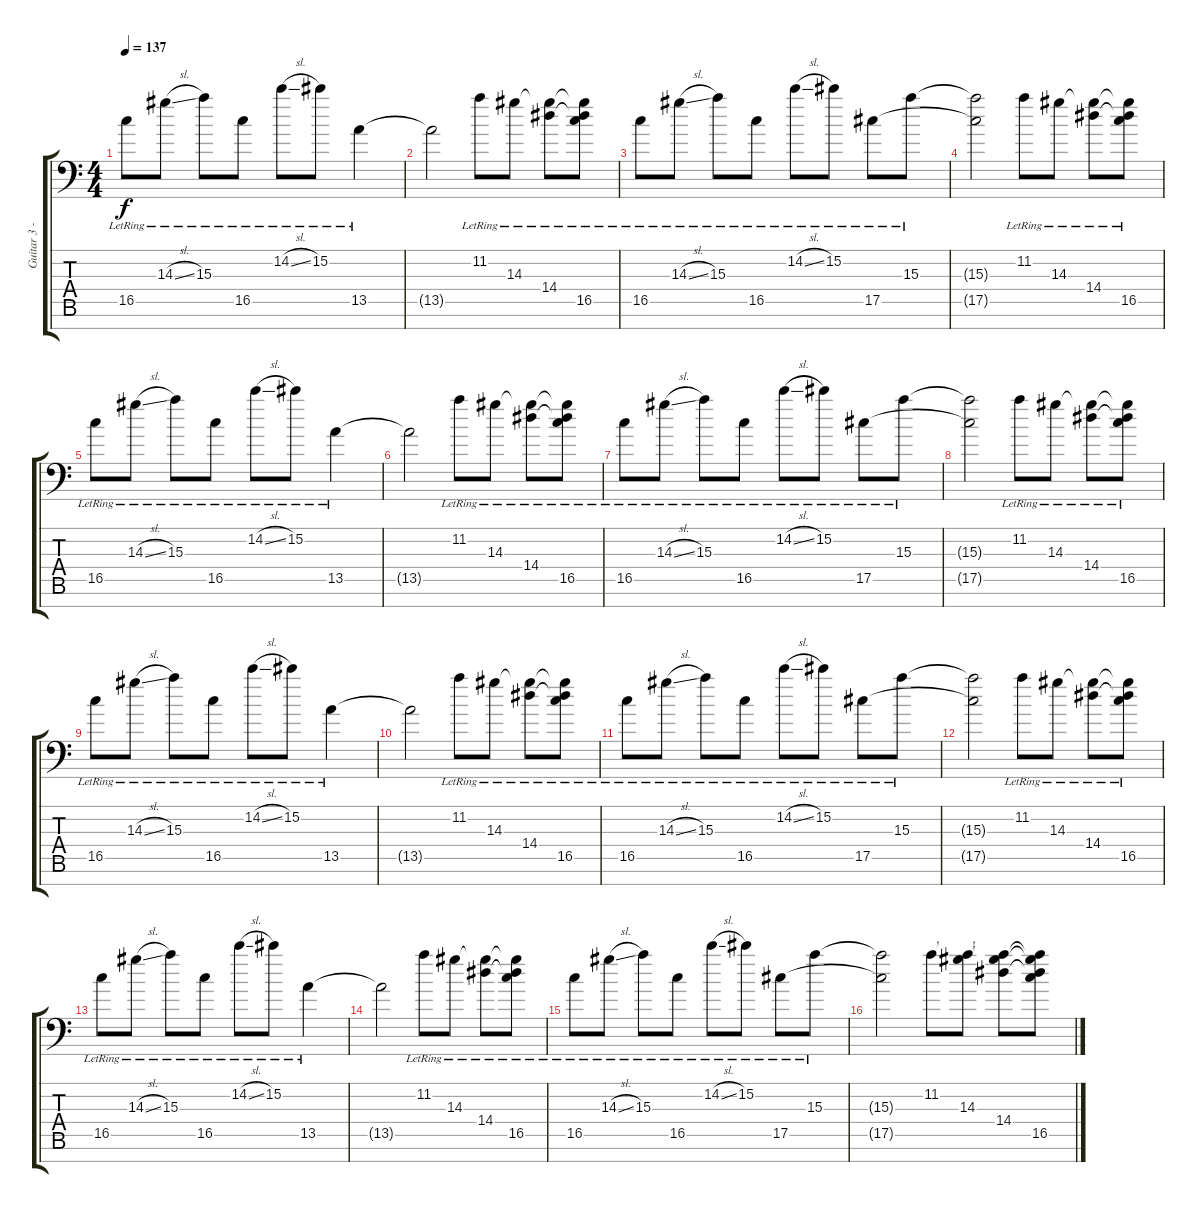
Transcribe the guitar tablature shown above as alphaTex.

\track ("Guitar 3 - Middle" "Guitar 3 -") {instrument electricguitarjazz}
\staff {score tabs}
\tuning (Eb4 Bb3 Gb3 Db3 Ab2 Eb2 Ab1) {hide}
\ts (4 4)
\tempo 137
\clef f4
\ks c
16.5{lr}.8{dy f} 14.3{sl lr}.8 15.3{lr}.8 16.5{lr}.8 14.2{sl lr}.8 15.2{lr}.8 13.5{lr}.4 |
13.5{t}.2 11.2{lr}.8 14.3{lr}.8 (14.3{t} 14.4{lr}).8 (14.3{t} 14.4{t} 16.5{lr}).8 |
16.5{lr}.8 14.3{sl lr}.8 15.3{lr}.8 16.5{lr}.8 14.2{sl lr}.8 15.2{lr}.8 17.5{lr}.8 15.3{lr}.8 |
(15.3{t} 17.5{t}).2 11.2{lr}.8 14.3{lr}.8 (14.3{t} 14.4{lr}).8 (14.3{t} 14.4{t} 16.5{lr}).8 |
16.5{lr}.8 14.3{sl lr}.8 15.3{lr}.8 16.5{lr}.8 14.2{sl lr}.8 15.2{lr}.8 13.5{lr}.4 |
13.5{t}.2 11.2{lr}.8 14.3{lr}.8 (14.3{t} 14.4{lr}).8 (14.3{t} 14.4{t} 16.5{lr}).8 |
16.5{lr}.8 14.3{sl lr}.8 15.3{lr}.8 16.5{lr}.8 14.2{sl lr}.8 15.2{lr}.8 17.5{lr}.8 15.3{lr}.8 |
(15.3{t} 17.5{t}).2 11.2{lr}.8 14.3{lr}.8 (14.3{t} 14.4{lr}).8 (14.3{t} 14.4{t} 16.5{lr}).8 |
16.5{lr}.8 14.3{sl lr}.8 15.3{lr}.8 16.5{lr}.8 14.2{sl lr}.8 15.2{lr}.8 13.5{lr}.4 |
13.5{t}.2 11.2{lr}.8 14.3{lr}.8 (14.3{t} 14.4{lr}).8 (14.3{t} 14.4{t} 16.5{lr}).8 |
16.5{lr}.8 14.3{sl lr}.8 15.3{lr}.8 16.5{lr}.8 14.2{sl lr}.8 15.2{lr}.8 17.5{lr}.8 15.3{lr}.8 |
(15.3{t} 17.5{t}).2 11.2{lr}.8 14.3{lr}.8 (14.3{t} 14.4{lr}).8 (14.3{t} 14.4{t} 16.5{lr}).8 |
16.5{lr}.8 14.3{sl lr}.8 15.3{lr}.8 16.5{lr}.8 14.2{sl lr}.8 15.2{lr}.8 13.5{lr}.4 |
13.5{t}.2 11.2{lr}.8 14.3{lr}.8 (14.3{t} 14.4{lr}).8 (14.3{t} 14.4{t} 16.5{lr}).8 |
16.5{lr}.8 14.3{sl lr}.8 15.3{lr}.8 16.5{lr}.8 14.2{sl lr}.8 15.2{lr}.8 17.5{lr}.8 15.3{lr}.8 |
(15.3{t} 17.5{t}).2 11.2.8{volume 13 instrument distortionguitar} (11.2{t} 14.3).8 (11.2{t} 14.3{t} 14.4).8 (11.2{t} 14.3{t} 14.4{t} 16.5).8
